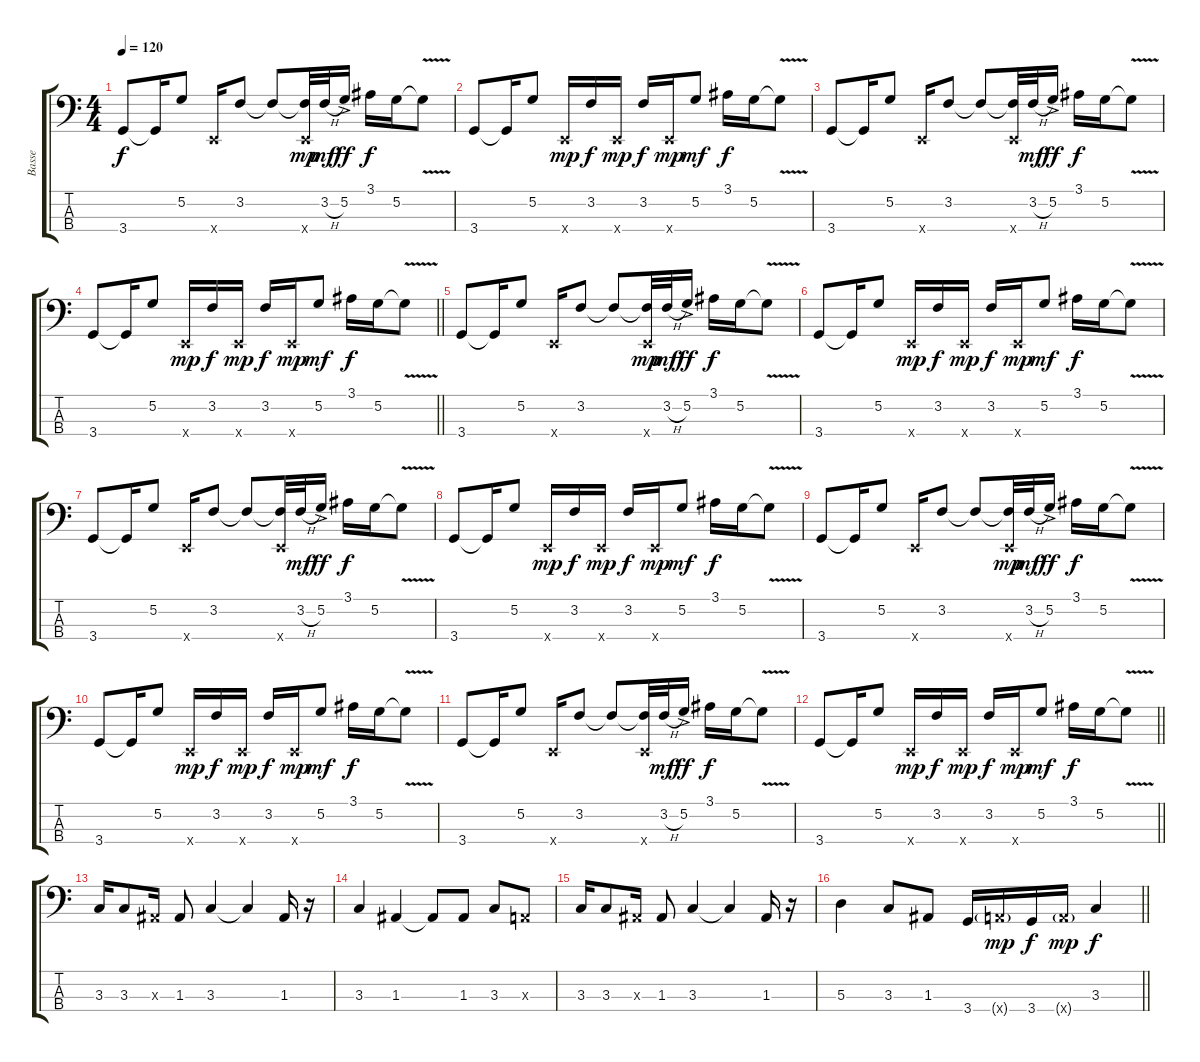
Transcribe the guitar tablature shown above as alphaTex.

\track ("Basse" "Basse") {instrument electricbassfinger}
\staff {score tabs}
\tuning (G2 D2 A1 E1) {hide}
\ts (4 4)
\tempo 120
\clef f4
\ks c
3.4.8{dy f} 3.4{t}.16 5.2.8 0.4{x}.16 3.2.8 3.2{t}.8 (3.2{t} 0.4{x}).32{dy mp} 3.2{h}.32{dy mf} 5.2{ac}.16{dy ff} 3.1.16{dy f} 5.2.16 5.2{v t}.8 |
3.4.8 3.4{t}.16 5.2.8 0.4{x}.16{dy mp} 3.2.16{dy f} 0.4{x}.16{dy mp} 3.2.16{dy f} 0.4{x}.16{dy mp} 5.2.8{dy mf} 3.1.16{dy f} 5.2.16 5.2{v t}.8 |
3.4.8 3.4{t}.16 5.2.8 0.4{x}.16 3.2.8 3.2{t}.8 (3.2{t} 0.4{x}).32 3.2{h}.32{dy mf} 5.2{ac}.16{dy ff} 3.1.16{dy f} 5.2.16 5.2{v t}.8 |
\barLineRight lightlight
3.4.8 3.4{t}.16 5.2.8 0.4{x}.16{dy mp} 3.2.16{dy f} 0.4{x}.16{dy mp} 3.2.16{dy f} 0.4{x}.16{dy mp} 5.2.8{dy mf} 3.1.16{dy f} 5.2.16 5.2{v t}.8 |
3.4.8 3.4{t}.16 5.2.8 0.4{x}.16 3.2.8 3.2{t}.8 (3.2{t} 0.4{x}).32{dy mp} 3.2{h}.32{dy mf} 5.2{ac}.16{dy ff} 3.1.16{dy f} 5.2.16 5.2{v t}.8 |
3.4.8 3.4{t}.16 5.2.8 0.4{x}.16{dy mp} 3.2.16{dy f} 0.4{x}.16{dy mp} 3.2.16{dy f} 0.4{x}.16{dy mp} 5.2.8{dy mf} 3.1.16{dy f} 5.2.16 5.2{v t}.8 |
3.4.8 3.4{t}.16 5.2.8 0.4{x}.16 3.2.8 3.2{t}.8 (3.2{t} 0.4{x}).32 3.2{h}.32{dy mf} 5.2{ac}.16{dy ff} 3.1.16{dy f} 5.2.16 5.2{v t}.8 |
3.4.8 3.4{t}.16 5.2.8 0.4{x}.16{dy mp} 3.2.16{dy f} 0.4{x}.16{dy mp} 3.2.16{dy f} 0.4{x}.16{dy mp} 5.2.8{dy mf} 3.1.16{dy f} 5.2.16 5.2{v t}.8 |
3.4.8 3.4{t}.16 5.2.8 0.4{x}.16 3.2.8 3.2{t}.8 (3.2{t} 0.4{x}).32{dy mp} 3.2{h}.32{dy mf} 5.2{ac}.16{dy ff} 3.1.16{dy f} 5.2.16 5.2{v t}.8 |
3.4.8 3.4{t}.16 5.2.8 0.4{x}.16{dy mp} 3.2.16{dy f} 0.4{x}.16{dy mp} 3.2.16{dy f} 0.4{x}.16{dy mp} 5.2.8{dy mf} 3.1.16{dy f} 5.2.16 5.2{v t}.8 |
3.4.8 3.4{t}.16 5.2.8 0.4{x}.16 3.2.8 3.2{t}.8 (3.2{t} 0.4{x}).32 3.2{h}.32{dy mf} 5.2{ac}.16{dy ff} 3.1.16{dy f} 5.2.16 5.2{v t}.8 |
\barLineRight lightlight
3.4.8 3.4{t}.16 5.2.8 0.4{x}.16{dy mp} 3.2.16{dy f} 0.4{x}.16{dy mp} 3.2.16{dy f} 0.4{x}.16{dy mp} 5.2.8{dy mf} 3.1.16{dy f} 5.2.16 5.2{v t}.8 |
3.3.16 3.3.8 1.3{x}.16 1.3.8 3.3.4 3.3{t}.4 1.3.16 r.16 |
3.3.4 1.3.4 1.3{t}.8 1.3.8 3.3.8 0.3{x}.8 |
3.3.16 3.3.8 1.3{x}.16 1.3.8 3.3.4 3.3{t}.4 1.3.16 r.16 |
\barLineRight lightlight
5.3.4 3.3.8 1.3.8 3.4.16 5.4{g x}.16{dy mp} 3.4.16{dy f} 5.4{g x}.16{dy mp} 3.3.4{dy f}
